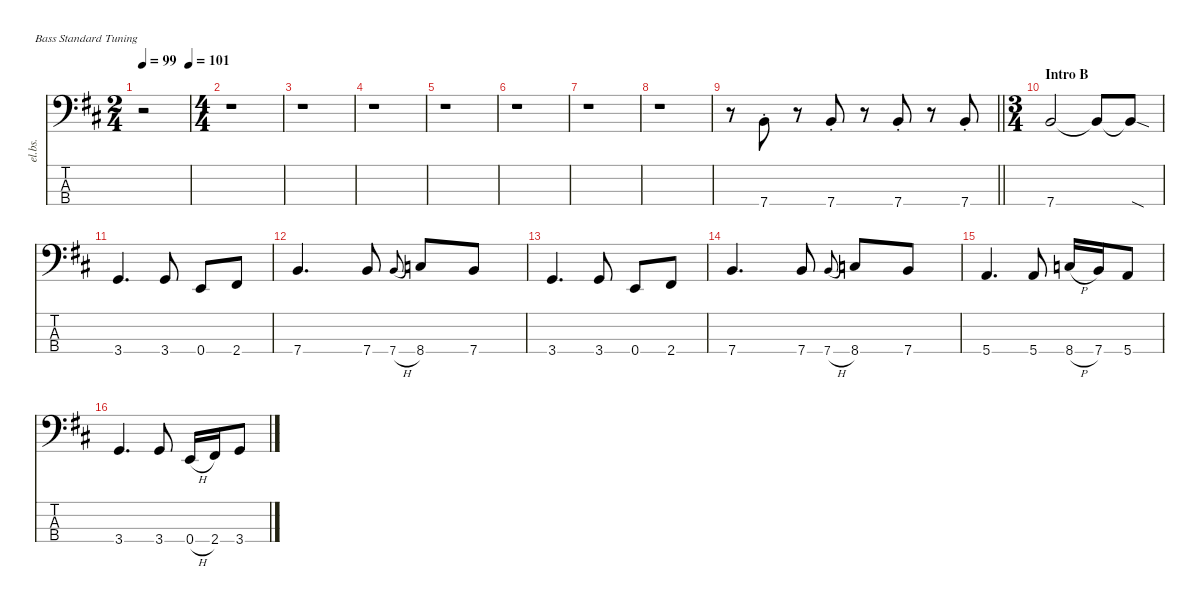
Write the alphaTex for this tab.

\defaultSystemsLayout 4
\hideDynamics
\bracketExtendMode nobrackets
\otherSystemsTrackNameOrientation horizontal
\track ("Jason Newsted" "el.bs.") {defaultSystemsLayout 8 instrument electricbasspick}
\staff {score tabs}
\tuning (G2 D2 A1 E1)
\ts (2 4)
\beaming (8 2 2)
\tempo 99
\tempo (101 1)
\clef f4
\ks bminor
r.2{dy f beam Down} |
\ts (4 4)
\beaming (8 2 2 4)
r.1{beam Down} |
r.1{beam Down} |
r.1{beam Down} |
r.1{beam Down} |
r.1{beam Down} |
r.1{beam Down} |
r.1{beam Down} |
\beaming (8 2 2 2 2)
\barLineRight lightlight
r.8{beam Down} 7.4{st acc forcenatural}.8{beam Up} r.8{beam Up} 7.4{st acc forcenatural}.8{beam Up} r.8{beam Up} 7.4{st acc forcenatural}.8{beam Up} r.8{beam Up} 7.4{st acc forcenatural}.8{beam Up} |
\ts (3 4)
\beaming (8 2 2 2)
\section ("" "Intro B")
7.4{acc forcenatural}.2{beam Up} 7.4{t acc forcenatural}.8{beam Up} 7.4{sod t acc forcenatural}.8{beam Up} |
3.4{acc forcenatural}.4{d beam Up} 3.4{acc forcenatural}.8{beam Up} 0.4{acc forcenatural}.8{beam Up} 2.4{acc #}.8{beam Up} |
7.4{acc forcenatural}.4{d beam Up} 7.4{acc forcenatural}.8{beam Up} 7.4{h acc forcenatural}.8{gr onbeat dy mf beam Up} 8.4{acc forcenatural}.8{dy f beam Up} 7.4{acc forcenatural}.8{beam Up} |
3.4{acc forcenatural}.4{d beam Up} 3.4{acc forcenatural}.8{beam Up} 0.4{acc forcenatural}.8{beam Up} 2.4{acc #}.8{beam Up} |
7.4{acc forcenatural}.4{d beam Up} 7.4{acc forcenatural}.8{beam Up} 7.4{h acc forcenatural}.8{gr onbeat dy mf beam Up} 8.4{acc forcenatural}.8{dy f beam Up} 7.4{acc forcenatural}.8{beam Up} |
5.4{acc forcenatural}.4{d beam Up} 5.4{acc forcenatural}.8{beam Up} 8.4{h acc forcenatural}.16{beam Up} 7.4{acc forcenatural}.16{beam Up} 5.4{acc forcenatural}.8{beam Up} |
3.4{acc forcenatural}.4{d beam Up} 3.4{acc forcenatural}.8{beam Up} 0.4{h acc forcenatural}.16{beam Up} 2.4{acc #}.16{beam Up} 3.4{acc forcenatural}.8{beam Up}
